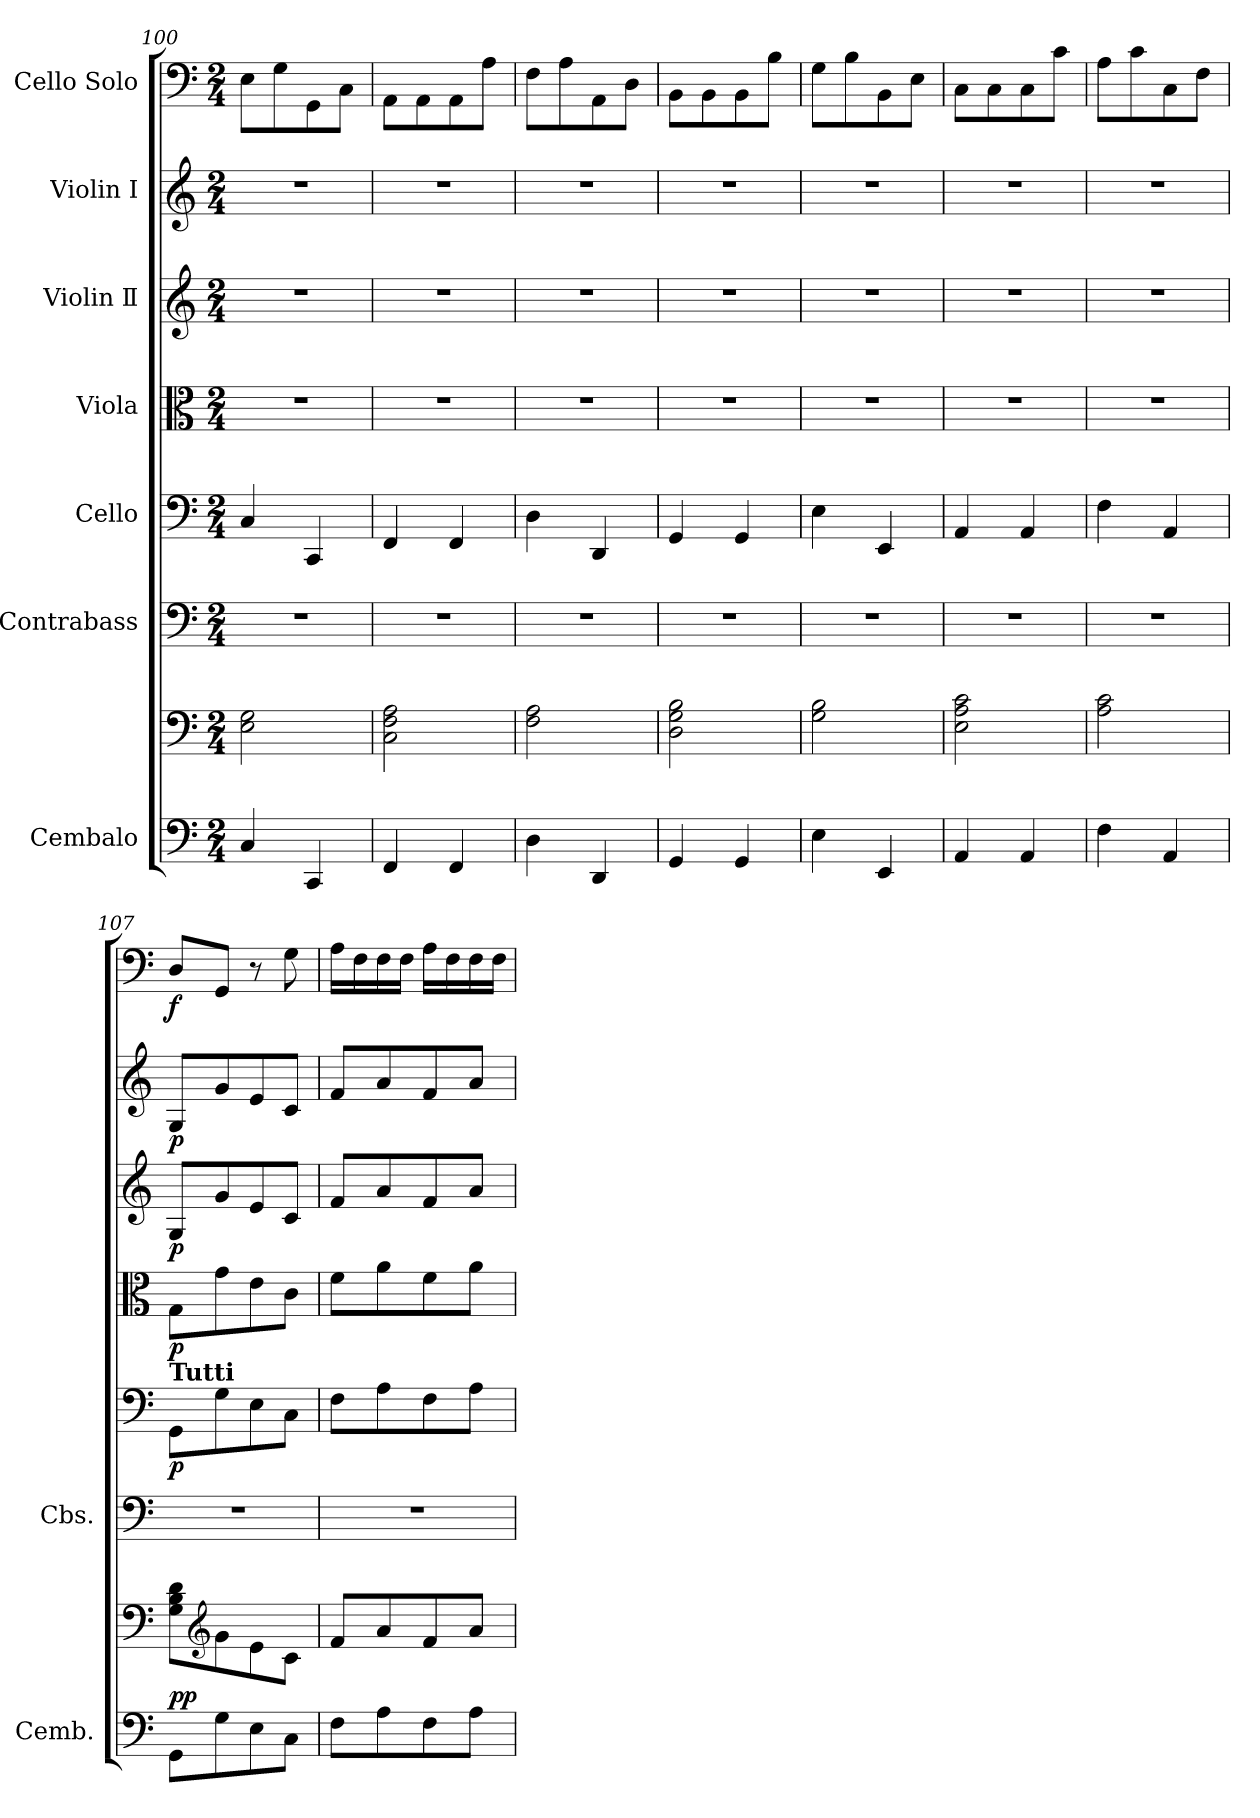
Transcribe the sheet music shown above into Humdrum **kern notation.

**kern	**kern	**dynam	**kern	**kern	**dynam	**kern	**dynam	**kern	**dynam	**kern	**dynam	**kern	**dynam
*part7	*part7	*part7	*part6	*part5	*part5	*part4	*part4	*part3	*part3	*part2	*part2	*part1	*part1
*staff8	*staff7	*staff7/8	*staff6	*staff5	*staff5	*staff4	*staff4	*staff3	*staff3	*staff2	*staff2	*staff1	*staff1
*I"Cembalo	*	*	*I"Contrabass	*I"Cello	*	*I"Viola	*	*I"Violin Ⅱ	*	*I"Violin Ⅰ	*	*I"Cello Solo	*
*I'Cemb.	*	*	*I'Cbs.	*	*	*	*	*	*	*	*	*	*
*clefF4	*clefF4	*	*clefF4	*clefF4	*	*clefC3	*	*clefG2	*	*clefG2	*	*clefF4	*
*	*	*	*ITrd7c12	*	*	*	*	*	*	*	*	*	*
*k[]	*k[]	*	*k[]	*k[]	*	*k[]	*	*k[]	*	*k[]	*	*k[]	*
*M2/4	*M2/4	*	*M2/4	*M2/4	*	*M2/4	*	*M2/4	*	*M2/4	*	*M2/4	*
=100	=100	=100	=100	=100	=100	=100	=100	=100	=100	=100	=100	=100	=100
4C/	2E\ 2G\	.	2r	4C/	.	2r	.	2r	.	2r	.	8E\L	.
.	.	.	.	.	.	.	.	.	.	.	.	8G\	.
4CC/	.	.	.	4CC/	.	.	.	.	.	.	.	8GG\	.
.	.	.	.	.	.	.	.	.	.	.	.	8C\J	.
=101	=101	=101	=101	=101	=101	=101	=101	=101	=101	=101	=101	=101	=101
4FF/	2C\ 2F\ 2A\	.	2r	4FF/	.	2r	.	2r	.	2r	.	8AA\L	.
.	.	.	.	.	.	.	.	.	.	.	.	8AA\	.
4FF/	.	.	.	4FF/	.	.	.	.	.	.	.	8AA\	.
.	.	.	.	.	.	.	.	.	.	.	.	8A\J	.
=102	=102	=102	=102	=102	=102	=102	=102	=102	=102	=102	=102	=102	=102
4D\	2F\ 2A\	.	2r	4D\	.	2r	.	2r	.	2r	.	8F\L	.
.	.	.	.	.	.	.	.	.	.	.	.	8A\	.
4DD/	.	.	.	4DD/	.	.	.	.	.	.	.	8AA\	.
.	.	.	.	.	.	.	.	.	.	.	.	8D\J	.
=103	=103	=103	=103	=103	=103	=103	=103	=103	=103	=103	=103	=103	=103
4GG/	2D\ 2G\ 2B\	.	2r	4GG/	.	2r	.	2r	.	2r	.	8BB\L	.
.	.	.	.	.	.	.	.	.	.	.	.	8BB\	.
4GG/	.	.	.	4GG/	.	.	.	.	.	.	.	8BB\	.
.	.	.	.	.	.	.	.	.	.	.	.	8B\J	.
=104	=104	=104	=104	=104	=104	=104	=104	=104	=104	=104	=104	=104	=104
4E\	2G\ 2B\	.	2r	4E\	.	2r	.	2r	.	2r	.	8G\L	.
.	.	.	.	.	.	.	.	.	.	.	.	8B\	.
4EE/	.	.	.	4EE/	.	.	.	.	.	.	.	8BB\	.
.	.	.	.	.	.	.	.	.	.	.	.	8E\J	.
=105	=105	=105	=105	=105	=105	=105	=105	=105	=105	=105	=105	=105	=105
4AA/	2E\ 2A\ 2c\	.	2r	4AA/	.	2r	.	2r	.	2r	.	8C\L	.
.	.	.	.	.	.	.	.	.	.	.	.	8C\	.
4AA/	.	.	.	4AA/	.	.	.	.	.	.	.	8C\	.
.	.	.	.	.	.	.	.	.	.	.	.	8c\J	.
=106	=106	=106	=106	=106	=106	=106	=106	=106	=106	=106	=106	=106	=106
4F\	2A\ 2c\	.	2r	4F\	.	2r	.	2r	.	2r	.	8A\L	.
.	.	.	.	.	.	.	.	.	.	.	.	8c\	.
4AA/	.	.	.	4AA/	.	.	.	.	.	.	.	8C\	.
.	.	.	.	.	.	.	.	.	.	.	.	8F\J	.
=107	=107	=107	=107	=107	=107	=107	=107	=107	=107	=107	=107	=107	=107
!	!	!	!	!LO:TX:a:B:t=Tutti	!	!	!	!	!	!	!	!	!
!	!	!LO:DY:a=2	!	!	!LO:DY:b	!	!LO:DY:b	!	!LO:DY:b	!	!LO:DY:b	!	!LO:DY:b
8GG\L	8G\ 8B\ 8d\L	pp	2r	8GG\L	p	8G\L	p	8G/L	p	8G/L	p	8D/L	f
*	*clefG2	*	*	*	*	*	*	*	*	*	*	*	*
8G\	8g\	.	.	8G\	.	8g\	.	8g/	.	8g/	.	8GG/J	.
8E\	8e\	.	.	8E\	.	8e\	.	8e/	.	8e/	.	8r	.
8C\J	8c\J	.	.	8C\J	.	8c\J	.	8c/J	.	8c/J	.	8G\	.
!!LO:PB:g=z
=108	=108	=108	=108	=108	=108	=108	=108	=108	=108	=108	=108	=108	=108
8F\L	8f/L	.	2r	8F\L	.	8f\L	.	8f/L	.	8f/L	.	16A\LL	.
.	.	.	.	.	.	.	.	.	.	.	.	16F\	.
8A\	8a/	.	.	8A\	.	8a\	.	8a/	.	8a/	.	16F\	.
.	.	.	.	.	.	.	.	.	.	.	.	16F\JJ	.
8F\	8f/	.	.	8F\	.	8f\	.	8f/	.	8f/	.	16A\LL	.
.	.	.	.	.	.	.	.	.	.	.	.	16F\	.
8A\J	8a/J	.	.	8A\J	.	8a\J	.	8a/J	.	8a/J	.	16F\	.
.	.	.	.	.	.	.	.	.	.	.	.	16F\JJ	.
=	=	=	=	=	=	=	=	=	=	=	=	=	=
*-	*-	*-	*-	*-	*-	*-	*-	*-	*-	*-	*-	*-	*-
